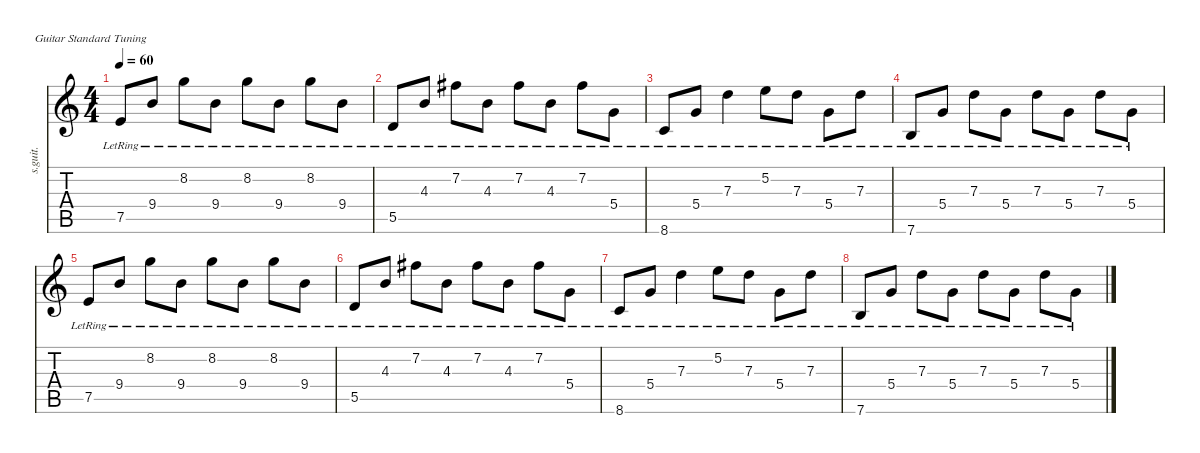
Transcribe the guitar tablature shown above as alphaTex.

\defaultSystemsLayout 4
\hideDynamics
\bracketExtendMode nobrackets
\otherSystemsTrackNameOrientation horizontal
\track ("Steel Guitar" "s.guit.") {instrument acousticguitarsteel}
\staff {score tabs}
\tuning (E4 B3 G3 D3 A2 E2)
\ts (4 4)
\section ("" "")
\tempo 60
\clef g2
\ks c
7.5{lr}.8{dy f} 9.4{lr}.8 8.2{lr}.8 9.4{lr}.8 8.2{lr}.8 9.4{lr}.8 8.2{lr}.8 9.4{lr}.8 |
5.5{lr}.8 4.3{lr}.8 7.2{lr acc #}.8 4.3{lr}.8 7.2{lr acc #}.8 4.3{lr}.8 7.2{lr acc #}.8 5.4{lr}.8 |
8.6{lr}.8 5.4{lr}.8 7.3{lr}.4 5.2{lr}.8 7.3{lr}.8 5.4{lr}.8 7.3{lr}.8 |
7.6{lr}.8 5.4{lr}.8 7.3{lr}.8 5.4{lr}.8 7.3{lr}.8 5.4{lr}.8 7.3{lr}.8 5.4{lr}.8 |
7.5{lr}.8 9.4{lr}.8 8.2{lr}.8 9.4{lr}.8 8.2{lr}.8 9.4{lr}.8 8.2{lr}.8 9.4{lr}.8 |
5.5{lr}.8 4.3{lr}.8 7.2{lr acc #}.8 4.3{lr}.8 7.2{lr acc #}.8 4.3{lr}.8 7.2{lr acc #}.8 5.4{lr}.8 |
8.6{lr}.8 5.4{lr}.8 7.3{lr}.4 5.2{lr}.8 7.3{lr}.8 5.4{lr}.8 7.3{lr}.8 |
7.6{lr}.8 5.4{lr}.8 7.3{lr}.8 5.4{lr}.8 7.3{lr}.8 5.4{lr}.8 7.3{lr}.8 5.4{lr}.8
